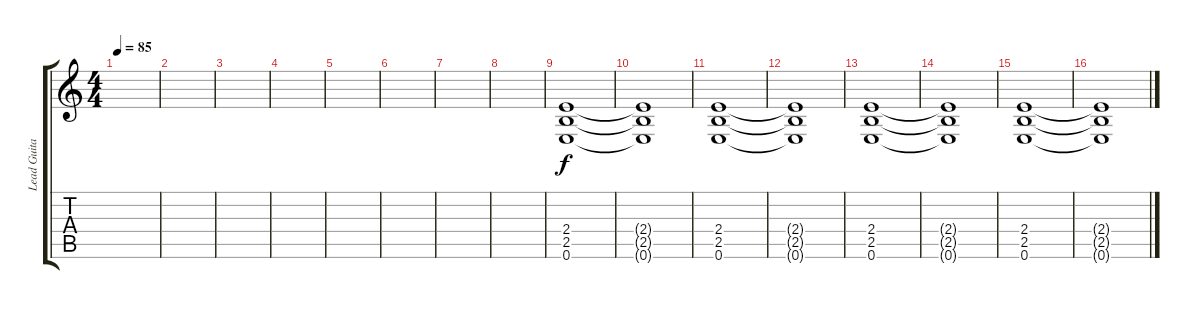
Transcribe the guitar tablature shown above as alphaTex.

\track ("Lead Guitar" "Lead Guita") {instrument overdrivenguitar}
\staff {score tabs}
\tuning (E4 B3 G3 D3 A2 E2) {hide}
\ts (4 4)
\tempo 85
\clef g2
\ks c
|
|
|
|
|
|
|
|
(2.4 2.5 0.6).1 |
(2.4{t} 2.5{t} 0.6{t}).1 |
(2.4 2.5 0.6).1 |
(2.4{t} 2.5{t} 0.6{t}).1 |
(2.4 2.5 0.6).1 |
(2.4{t} 2.5{t} 0.6{t}).1 |
(2.4 2.5 0.6).1 |
(2.4{t} 2.5{t} 0.6{t}).1
